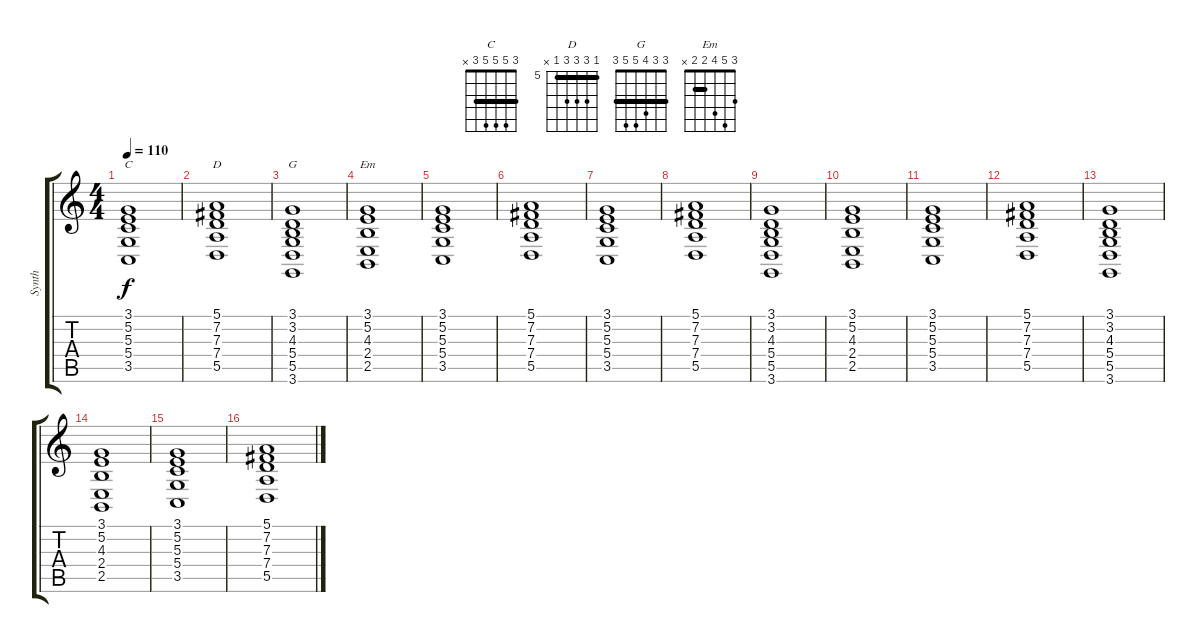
\track ("Synth" "Synth") {instrument stringensemble1}
\staff {score tabs}
\tuning (E4 B3 G3 D3 A2 E2) {hide}
\chord ("C" 3 5 5 5 3 x) {barre 3}
\chord ("D" 5 7 7 7 5 x) {firstfret 5 barre 5}
\chord ("G" 3 3 4 5 5 3) {barre 3}
\chord ("Em" 3 5 4 2 2 x) {barre 2}
\ts (4 4)
\tempo 110
\clef g2
\ks c
(3.1 5.2 5.3 5.4 3.5).1{ch "C" dy f} |
(5.1 7.2 7.3 7.4 5.5).1{ch "D"} |
(3.1 3.2 4.3 5.4 5.5 3.6).1{ch "G"} |
(3.1 5.2 4.3 2.4 2.5).1{ch "Em"} |
(3.1 5.2 5.3 5.4 3.5).1 |
(5.1 7.2 7.3 7.4 5.5).1 |
(3.1 5.2 5.3 5.4 3.5).1 |
(5.1 7.2 7.3 7.4 5.5).1 |
(3.1 3.2 4.3 5.4 5.5 3.6).1 |
(3.1 5.2 4.3 2.4 2.5).1 |
(3.1 5.2 5.3 5.4 3.5).1 |
(5.1 7.2 7.3 7.4 5.5).1 |
(3.1 3.2 4.3 5.4 5.5 3.6).1 |
(3.1 5.2 4.3 2.4 2.5).1 |
(3.1 5.2 5.3 5.4 3.5).1 |
(5.1 7.2 7.3 7.4 5.5).1
